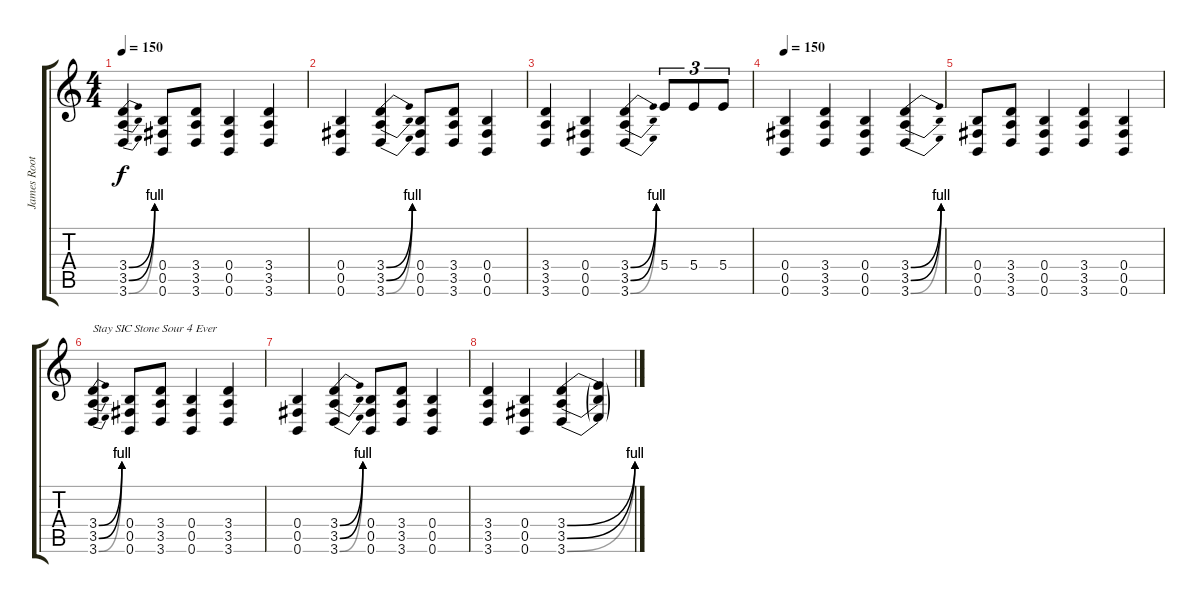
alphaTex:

\track ("James Root" "James Root") {instrument distortionguitar}
\staff {score tabs}
\tuning (Db4 Ab3 E3 B2 Gb2 B1) {hide}
\ts (4 4)
\tempo 150
\clef g2
\ks c
(3.4{be (bend 0 0 60 4)} 3.5{be (bend 0 0 60 4)} 3.6{be (bend 0 0 60 4)}).4{dy f} (0.4 0.5 0.6).8 (3.4 3.5 3.6).8 (0.4 0.5 0.6).4 (3.4 3.5 3.6).4 |
(0.4 0.5 0.6).4 (3.4{be (bend 0 0 60 4)} 3.5{be (bend 0 0 60 4)} 3.6{be (bend 0 0 60 4)}).4 (0.4 0.5 0.6).8 (3.4 3.5 3.6).8 (0.4 0.5 0.6).4 |
(3.4 3.5 3.6).4 (0.4 0.5 0.6).4 (3.4{be (bend 0 0 60 4)} 3.5{be (bend 0 0 60 4)} 3.6{be (bend 0 0 60 4)}).4 5.4.8{tu (3 2)} 5.4.8{tu (3 2)} 5.4.8{tu (3 2)} |
\tempo 150
(0.4 0.5 0.6).4 (3.4 3.5 3.6).4 (0.4 0.5 0.6).4 (3.4{be (bend 0 0 60 4)} 3.5{be (bend 0 0 60 4)} 3.6{be (bend 0 0 60 4)}).4 |
(0.4 0.5 0.6).8 (3.4 3.5 3.6).8 (0.4 0.5 0.6).4 (3.4 3.5 3.6).4 (0.4 0.5 0.6).4 |
(3.4{be (bend 0 0 60 4)} 3.5{be (bend 0 0 60 4)} 3.6{be (bend 0 0 60 4)}).4{txt "Stay SIC Stone Sour 4 Ever"} (0.4 0.5 0.6).8 (3.4 3.5 3.6).8 (0.4 0.5 0.6).4 (3.4 3.5 3.6).4 |
(0.4 0.5 0.6).4 (3.4{be (bend 0 0 60 4)} 3.5{be (bend 0 0 60 4)} 3.6{be (bend 0 0 60 4)}).4 (0.4 0.5 0.6).8 (3.4 3.5 3.6).8 (0.4 0.5 0.6).4 |
(3.4 3.5 3.6).4 (0.4 0.5 0.6).4 (3.4{be (bend 0 0 60 4)} 3.5{be (bend 0 0 60 4)} 3.6{be (bend 0 0 60 4)}).4 (3.4{t} 3.5{t} 3.6{t}).4
